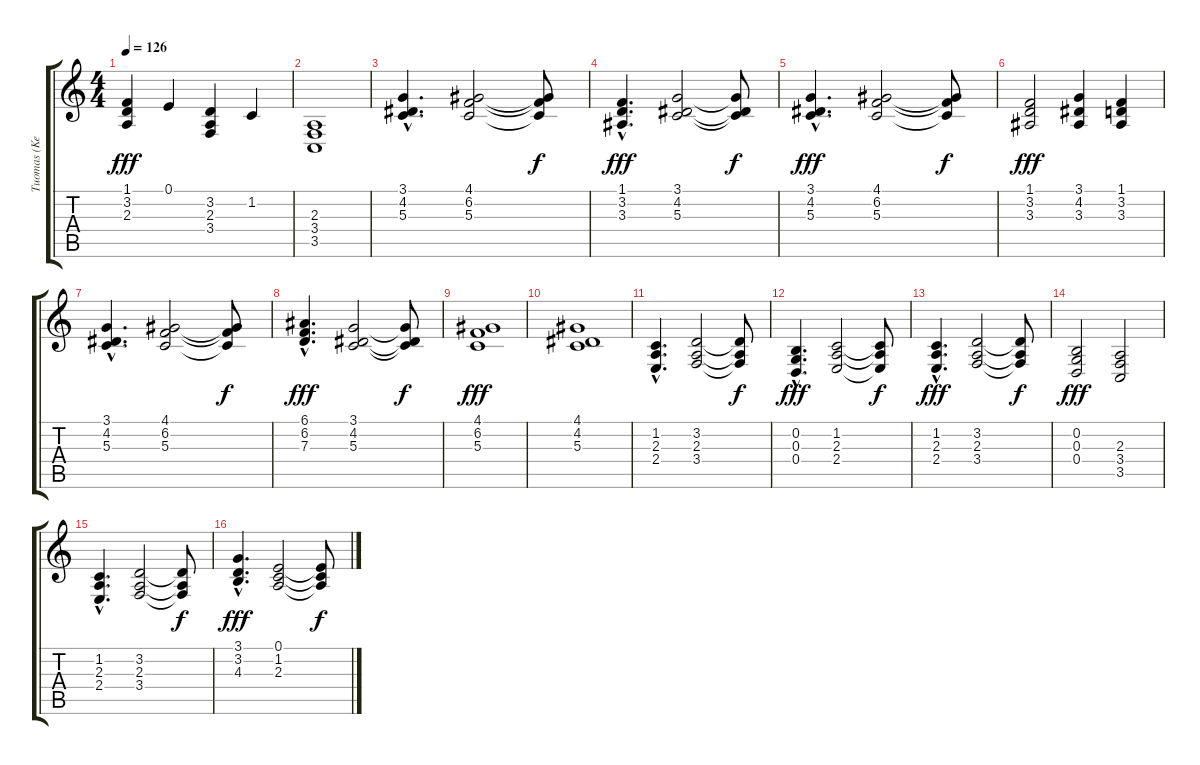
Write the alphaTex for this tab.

\track ("Tuomas (Keyboard 1)" "Tuomas (Ke") {instrument synthstrings1}
\staff {score tabs}
\tuning (E4 B3 G3 D3 A2 E2) {hide}
\ts (4 4)
\tempo 126
\clef g2
\ks c
(1.1 3.2 2.3).4{dy fff} 0.1.4 (3.2 2.3 3.4).4 1.2.4 |
(2.3 3.4 3.5).1 |
(3.1{hac} 4.2{hac} 5.3{hac}).4{d} (4.1 6.2 5.3).2 (4.1{t} 6.2{t} 5.3{t}).8{dy f} |
(1.1{hac} 3.2{hac} 3.3{hac}).4{d dy fff} (3.1 4.2 5.3).2 (3.1{t} 4.2{t} 5.3{t}).8{dy f} |
(3.1{hac} 4.2{hac} 5.3{hac}).4{d dy fff} (4.1 6.2 5.3).2 (4.1{t} 6.2{t} 5.3{t}).8{dy f} |
(1.1 3.2 3.3).2{dy fff} (3.1 4.2 3.3).4 (1.1 3.2 3.3).4 |
(3.1{hac} 4.2{hac} 5.3{hac}).4{d} (4.1 6.2 5.3).2 (4.1{t} 6.2{t} 5.3{t}).8{dy f} |
(6.1{hac} 6.2{hac} 7.3{hac}).4{d dy fff} (3.1 4.2 5.3).2 (3.1{t} 4.2{t} 5.3{t}).8{dy f} |
(4.1 6.2 5.3).1{dy fff} |
(4.1 4.2 5.3).1 |
(1.2{hac} 2.3{hac} 2.4{hac}).4{d} (3.2 2.3 3.4).2 (3.2{t} 2.3{t} 3.4{t}).8{dy f} |
(0.2{hac} 0.3{hac} 0.4{hac}).4{d dy fff} (1.2 2.3 2.4).2 (1.2{t} 2.3{t} 2.4{t}).8{dy f} |
(1.2{hac} 2.3{hac} 2.4{hac}).4{d dy fff} (3.2 2.3 3.4).2 (3.2{t} 2.3{t} 3.4{t}).8{dy f} |
(0.2 0.3 0.4).2{dy fff} (2.3 3.4 3.5).2 |
(1.2{hac} 2.3{hac} 2.4{hac}).4{d} (3.2 2.3 3.4).2 (3.2{t} 2.3{t} 3.4{t}).8{dy f} |
(3.1{hac} 3.2{hac} 4.3{hac}).4{d dy fff} (0.1 1.2 2.3).2 (0.1{t} 1.2{t} 2.3{t}).8{dy f}
